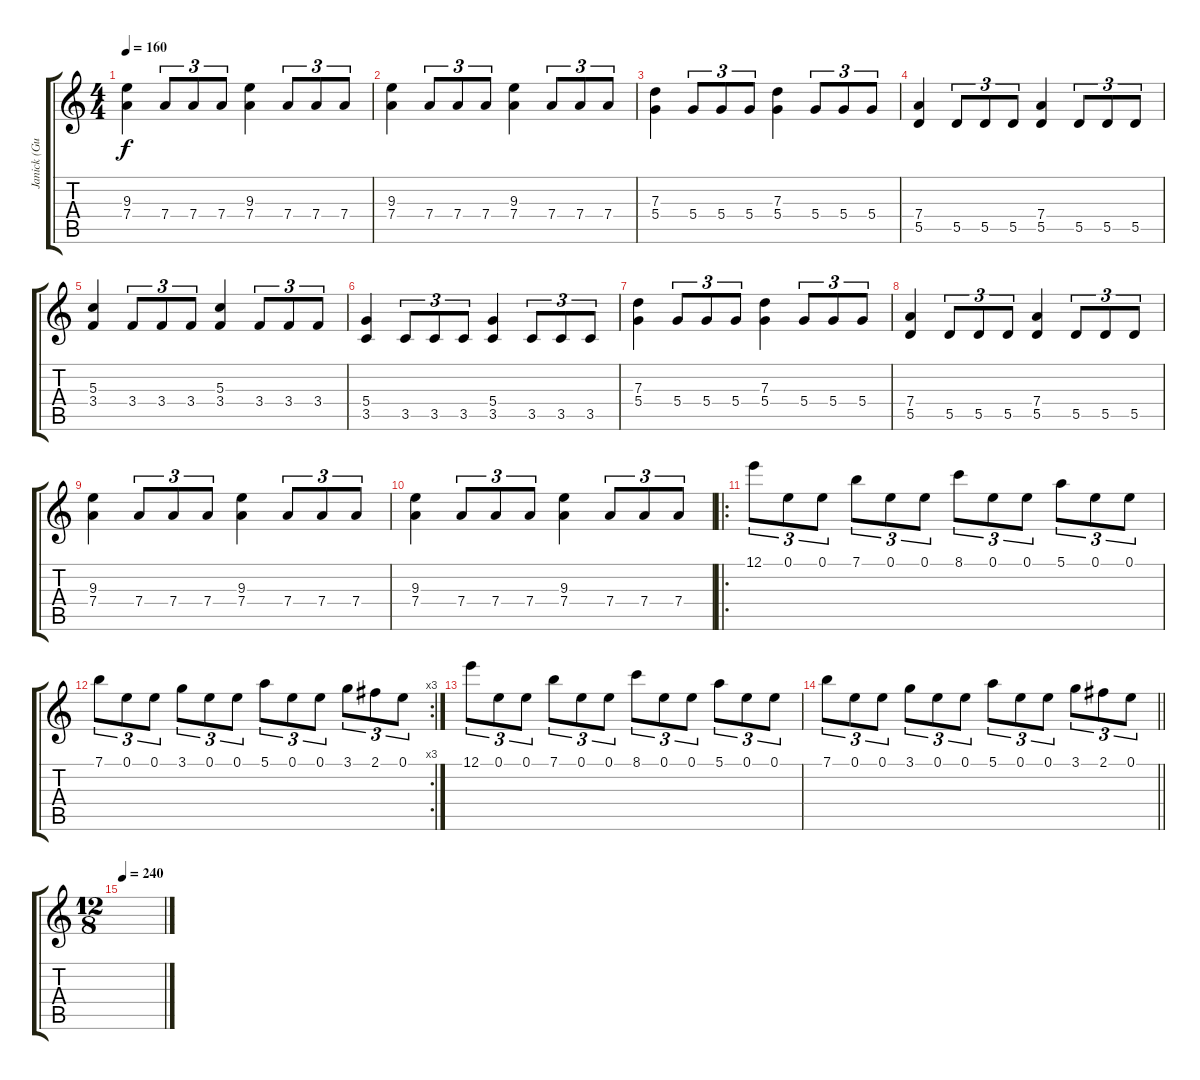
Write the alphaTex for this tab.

\track ("Janick (Guitar Distortion)" "Janick (Gu") {instrument distortionguitar}
\staff {score tabs}
\tuning (E4 B3 G3 D3 A2 E2) {hide}
\ts (4 4)
\tempo 160
\clef g2
\ks c
(9.3 7.4).4{dy f} 7.4.8{tu (3 2)} 7.4.8{tu (3 2)} 7.4.8{tu (3 2)} (9.3 7.4).4 7.4.8{tu (3 2)} 7.4.8{tu (3 2)} 7.4.8{tu (3 2)} |
(9.3 7.4).4 7.4.8{tu (3 2)} 7.4.8{tu (3 2)} 7.4.8{tu (3 2)} (9.3 7.4).4 7.4.8{tu (3 2)} 7.4.8{tu (3 2)} 7.4.8{tu (3 2)} |
(7.3 5.4).4 5.4.8{tu (3 2)} 5.4.8{tu (3 2)} 5.4.8{tu (3 2)} (7.3 5.4).4 5.4.8{tu (3 2)} 5.4.8{tu (3 2)} 5.4.8{tu (3 2)} |
(7.4 5.5).4 5.5.8{tu (3 2)} 5.5.8{tu (3 2)} 5.5.8{tu (3 2)} (7.4 5.5).4 5.5.8{tu (3 2)} 5.5.8{tu (3 2)} 5.5.8{tu (3 2)} |
(5.3 3.4).4 3.4.8{tu (3 2)} 3.4.8{tu (3 2)} 3.4.8{tu (3 2)} (5.3 3.4).4 3.4.8{tu (3 2)} 3.4.8{tu (3 2)} 3.4.8{tu (3 2)} |
(5.4 3.5).4 3.5.8{tu (3 2)} 3.5.8{tu (3 2)} 3.5.8{tu (3 2)} (5.4 3.5).4 3.5.8{tu (3 2)} 3.5.8{tu (3 2)} 3.5.8{tu (3 2)} |
(7.3 5.4).4 5.4.8{tu (3 2)} 5.4.8{tu (3 2)} 5.4.8{tu (3 2)} (7.3 5.4).4 5.4.8{tu (3 2)} 5.4.8{tu (3 2)} 5.4.8{tu (3 2)} |
(7.4 5.5).4 5.5.8{tu (3 2)} 5.5.8{tu (3 2)} 5.5.8{tu (3 2)} (7.4 5.5).4 5.5.8{tu (3 2)} 5.5.8{tu (3 2)} 5.5.8{tu (3 2)} |
(9.3 7.4).4 7.4.8{tu (3 2)} 7.4.8{tu (3 2)} 7.4.8{tu (3 2)} (9.3 7.4).4 7.4.8{tu (3 2)} 7.4.8{tu (3 2)} 7.4.8{tu (3 2)} |
(9.3 7.4).4 7.4.8{tu (3 2)} 7.4.8{tu (3 2)} 7.4.8{tu (3 2)} (9.3 7.4).4 7.4.8{tu (3 2)} 7.4.8{tu (3 2)} 7.4.8{tu (3 2)} |
\ro
12.1.8{tu (3 2)} 0.1.8{tu (3 2)} 0.1.8{tu (3 2)} 7.1.8{tu (3 2)} 0.1.8{tu (3 2)} 0.1.8{tu (3 2)} 8.1.8{tu (3 2)} 0.1.8{tu (3 2)} 0.1.8{tu (3 2)} 5.1.8{tu (3 2)} 0.1.8{tu (3 2)} 0.1.8{tu (3 2)} |
\rc 3
7.1.8{tu (3 2)} 0.1.8{tu (3 2)} 0.1.8{tu (3 2)} 3.1.8{tu (3 2)} 0.1.8{tu (3 2)} 0.1.8{tu (3 2)} 5.1.8{tu (3 2)} 0.1.8{tu (3 2)} 0.1.8{tu (3 2)} 3.1.8{tu (3 2)} 2.1.8{tu (3 2)} 0.1.8{tu (3 2)} |
12.1.8{tu (3 2)} 0.1.8{tu (3 2)} 0.1.8{tu (3 2)} 7.1.8{tu (3 2)} 0.1.8{tu (3 2)} 0.1.8{tu (3 2)} 8.1.8{tu (3 2)} 0.1.8{tu (3 2)} 0.1.8{tu (3 2)} 5.1.8{tu (3 2)} 0.1.8{tu (3 2)} 0.1.8{tu (3 2)} |
\barLineRight lightlight
7.1.8{tu (3 2)} 0.1.8{tu (3 2)} 0.1.8{tu (3 2)} 3.1.8{tu (3 2)} 0.1.8{tu (3 2)} 0.1.8{tu (3 2)} 5.1.8{tu (3 2)} 0.1.8{tu (3 2)} 0.1.8{tu (3 2)} 3.1.8{tu (3 2)} 2.1.8{tu (3 2)} 0.1.8{tu (3 2)} |
\ts (12 8)
\tempo 240
